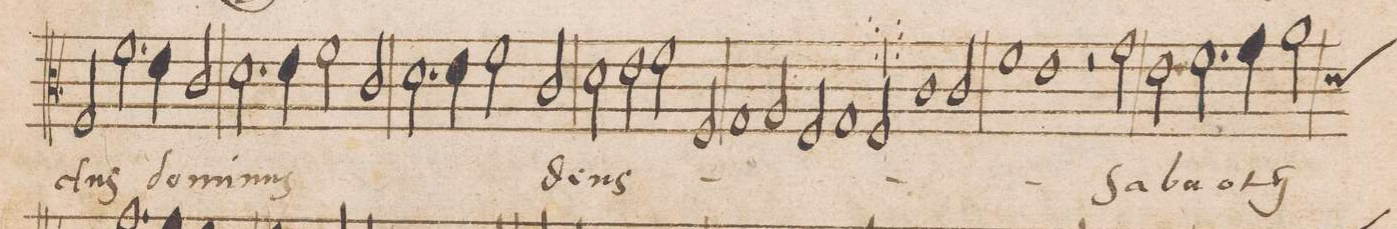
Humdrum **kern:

**kern	**text
*I"ALTVS	*
*clefC3	*
*k[b-]	*
*met(C|)	*
*M2/1	*
2F/	-ctus
2.f\	do-
4e\	.
2c/	-mi-
=10	=10
2.d\	-nus
4e\	.
2f\	.
2c/	.
=11	=11
2.d\	.
4e\	.
2f\	.
2c/	de-
=12-	=12-
2d\	-us
2e\	.
2f\	.
2F/	.
=13	=13
1G	.
2A/	.
2F/	.
=14-	=14-
1G	.
2F/	.
1c\	.
=15-	=15-
2c/	.
1f	.
=16-	=16-
1e	.
2r	.
2g\	Sab-
=17	=17
2e\	-ba-
2.f\	.
4g\	-oth
2a\	.
*custos:d	*
=18	=18
*-	*-
